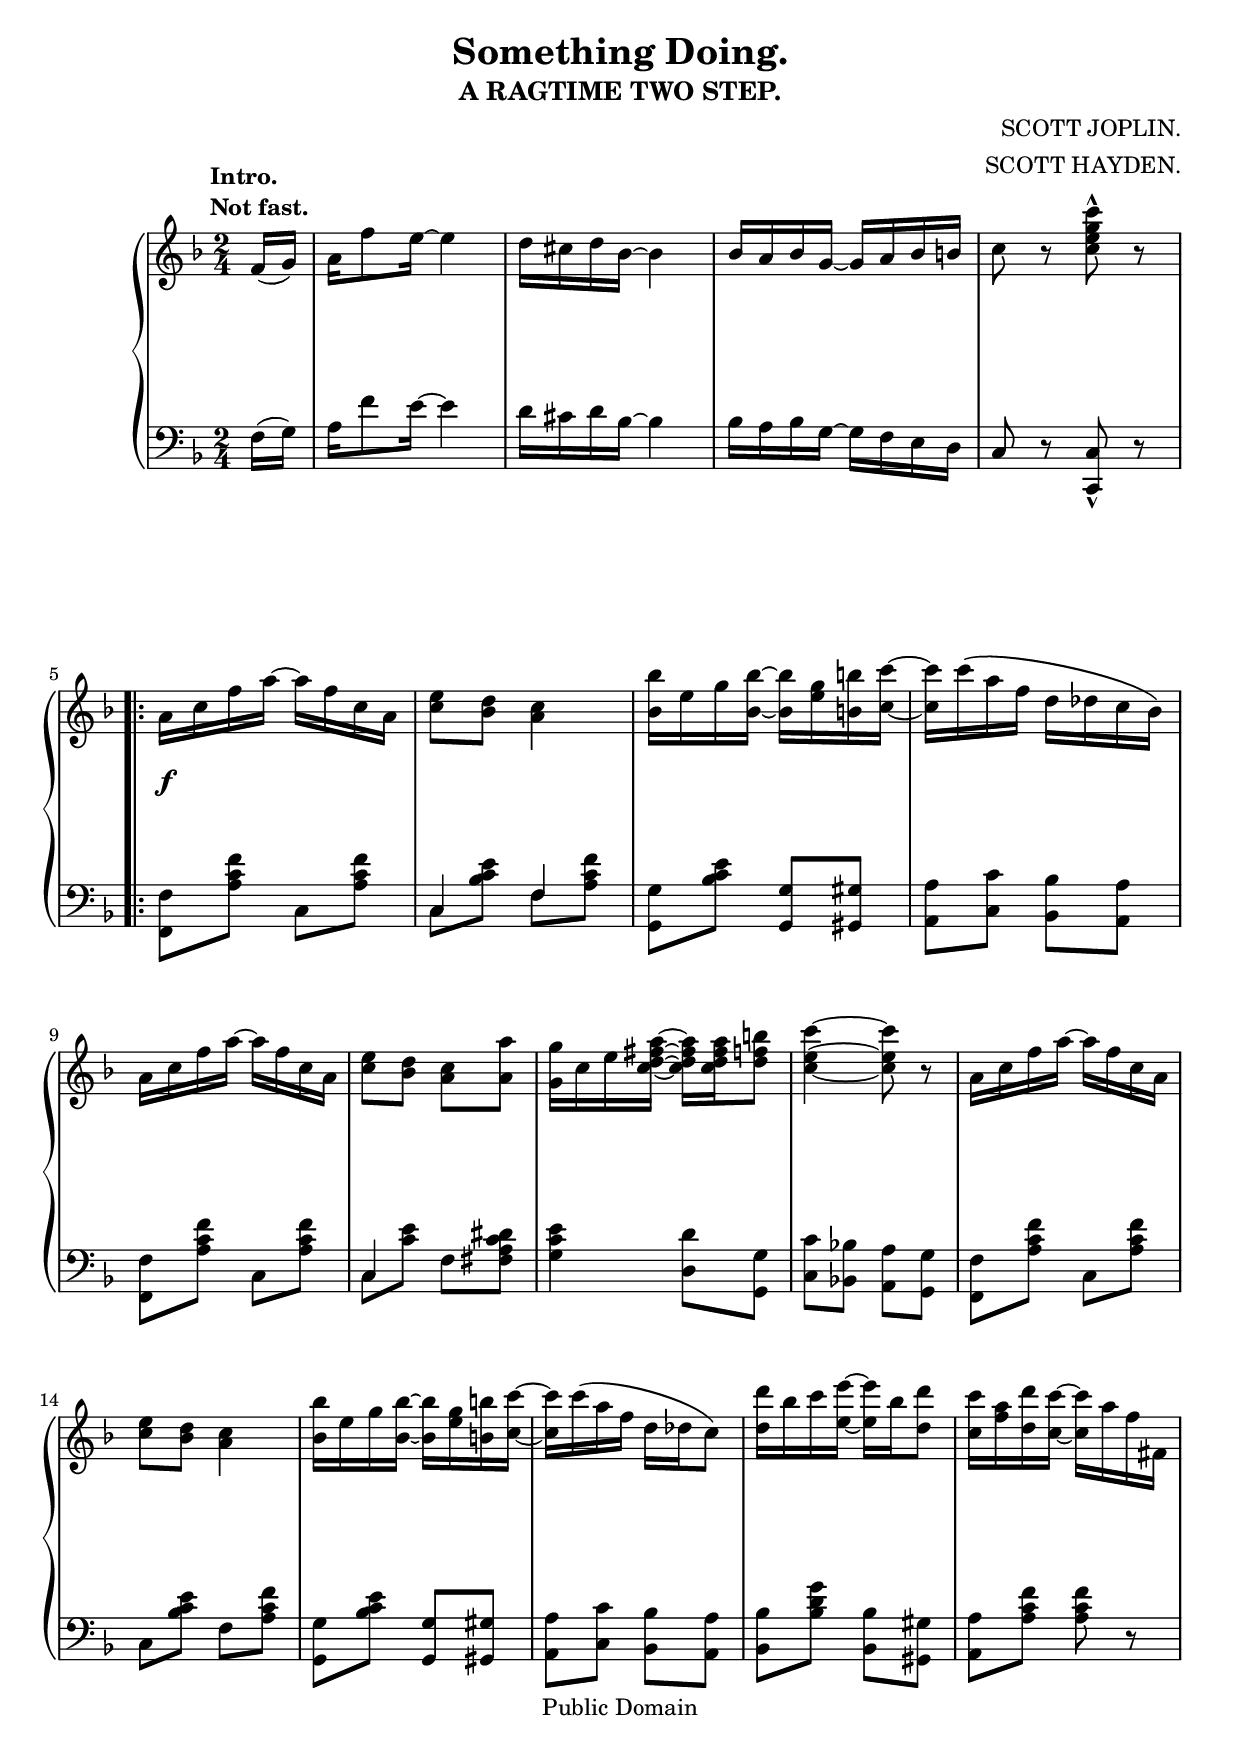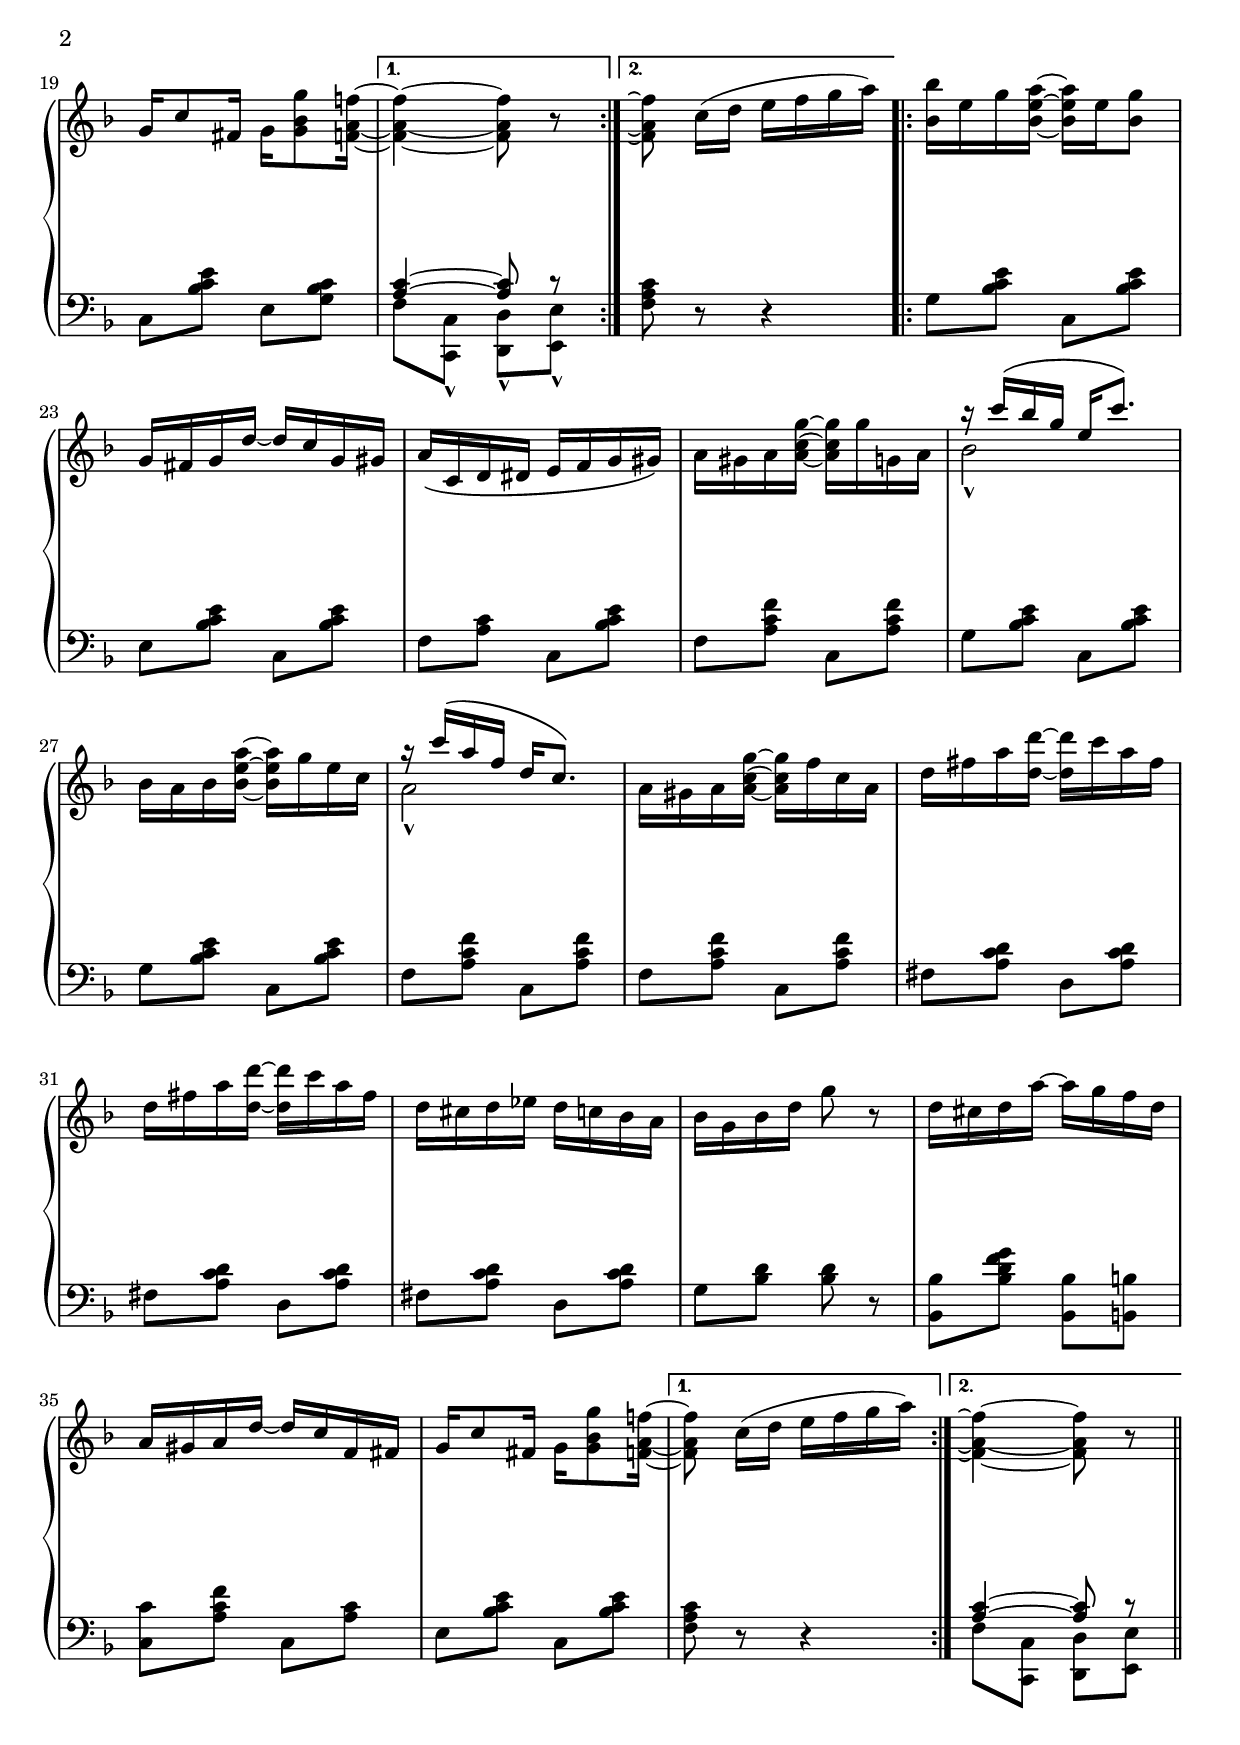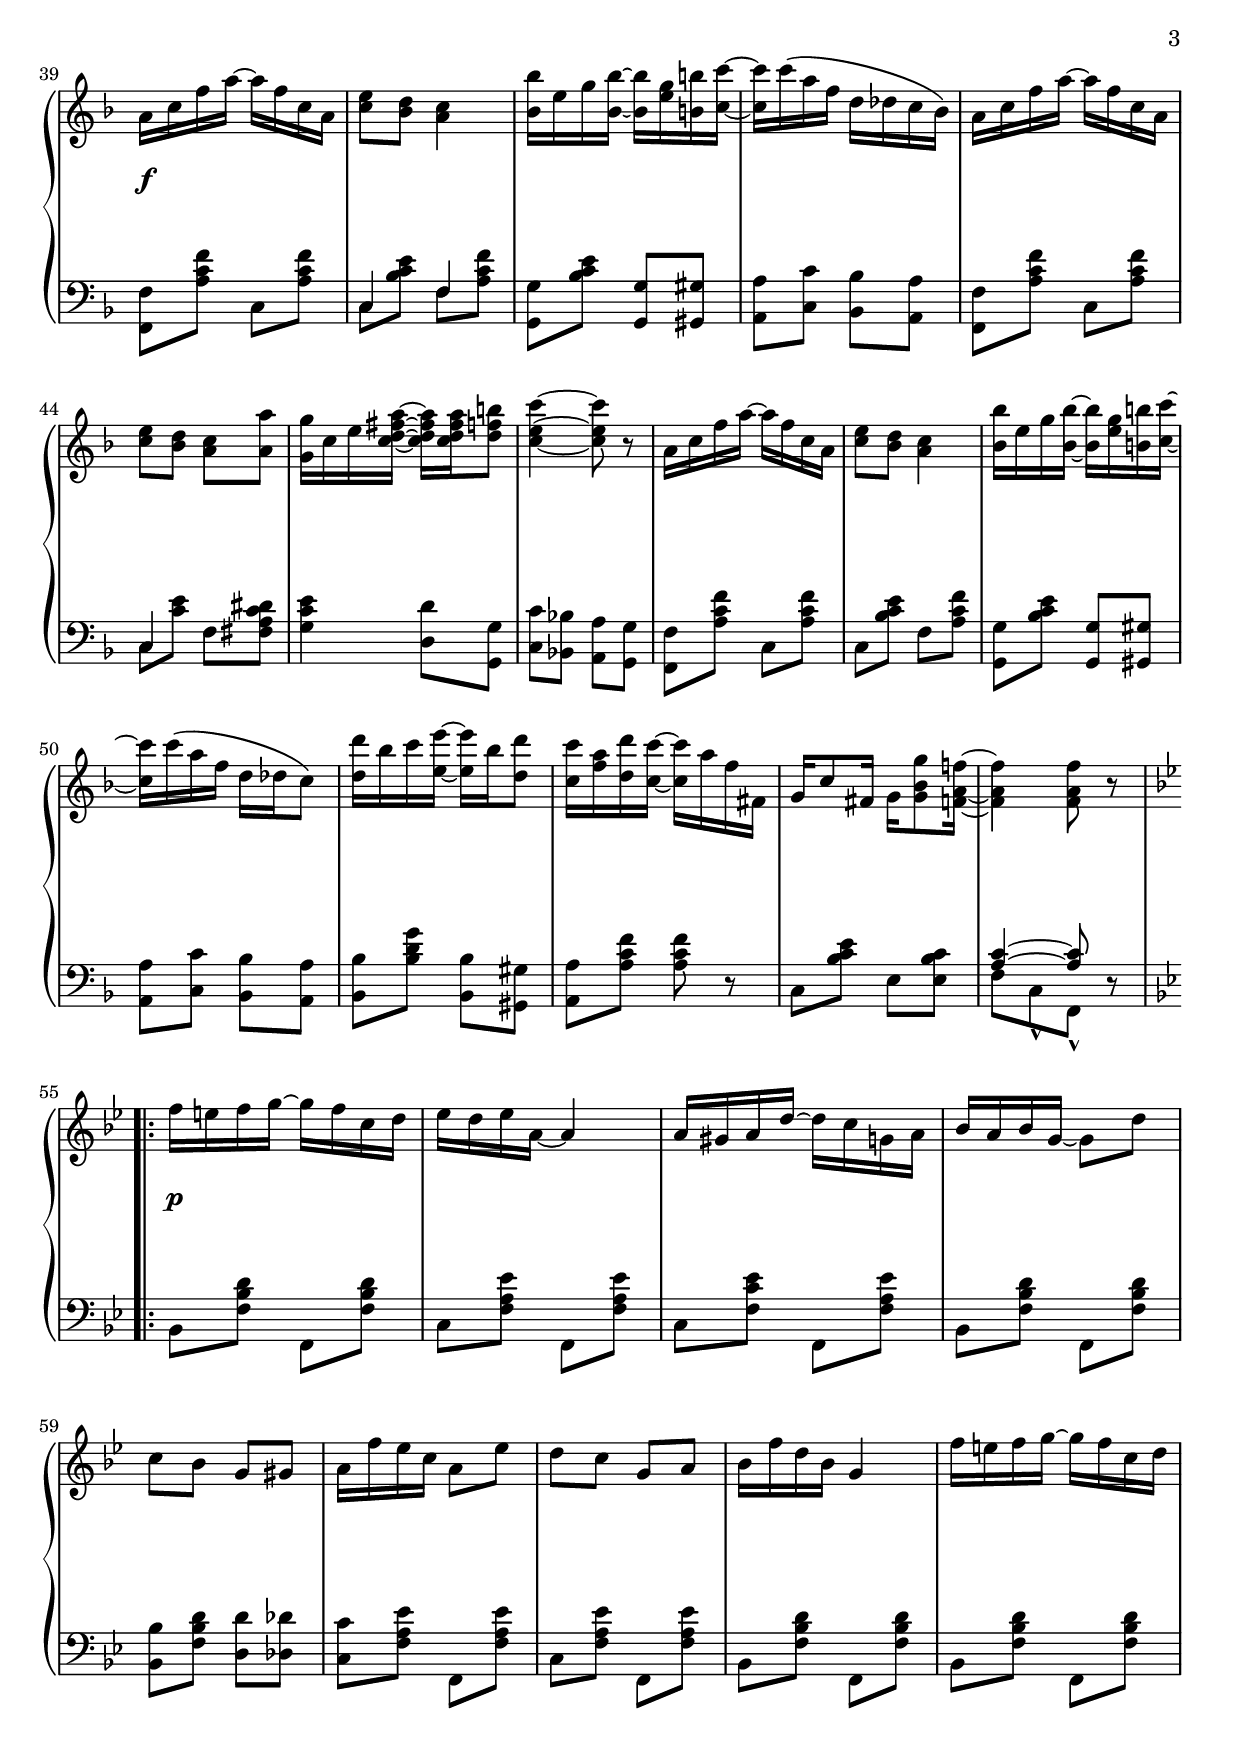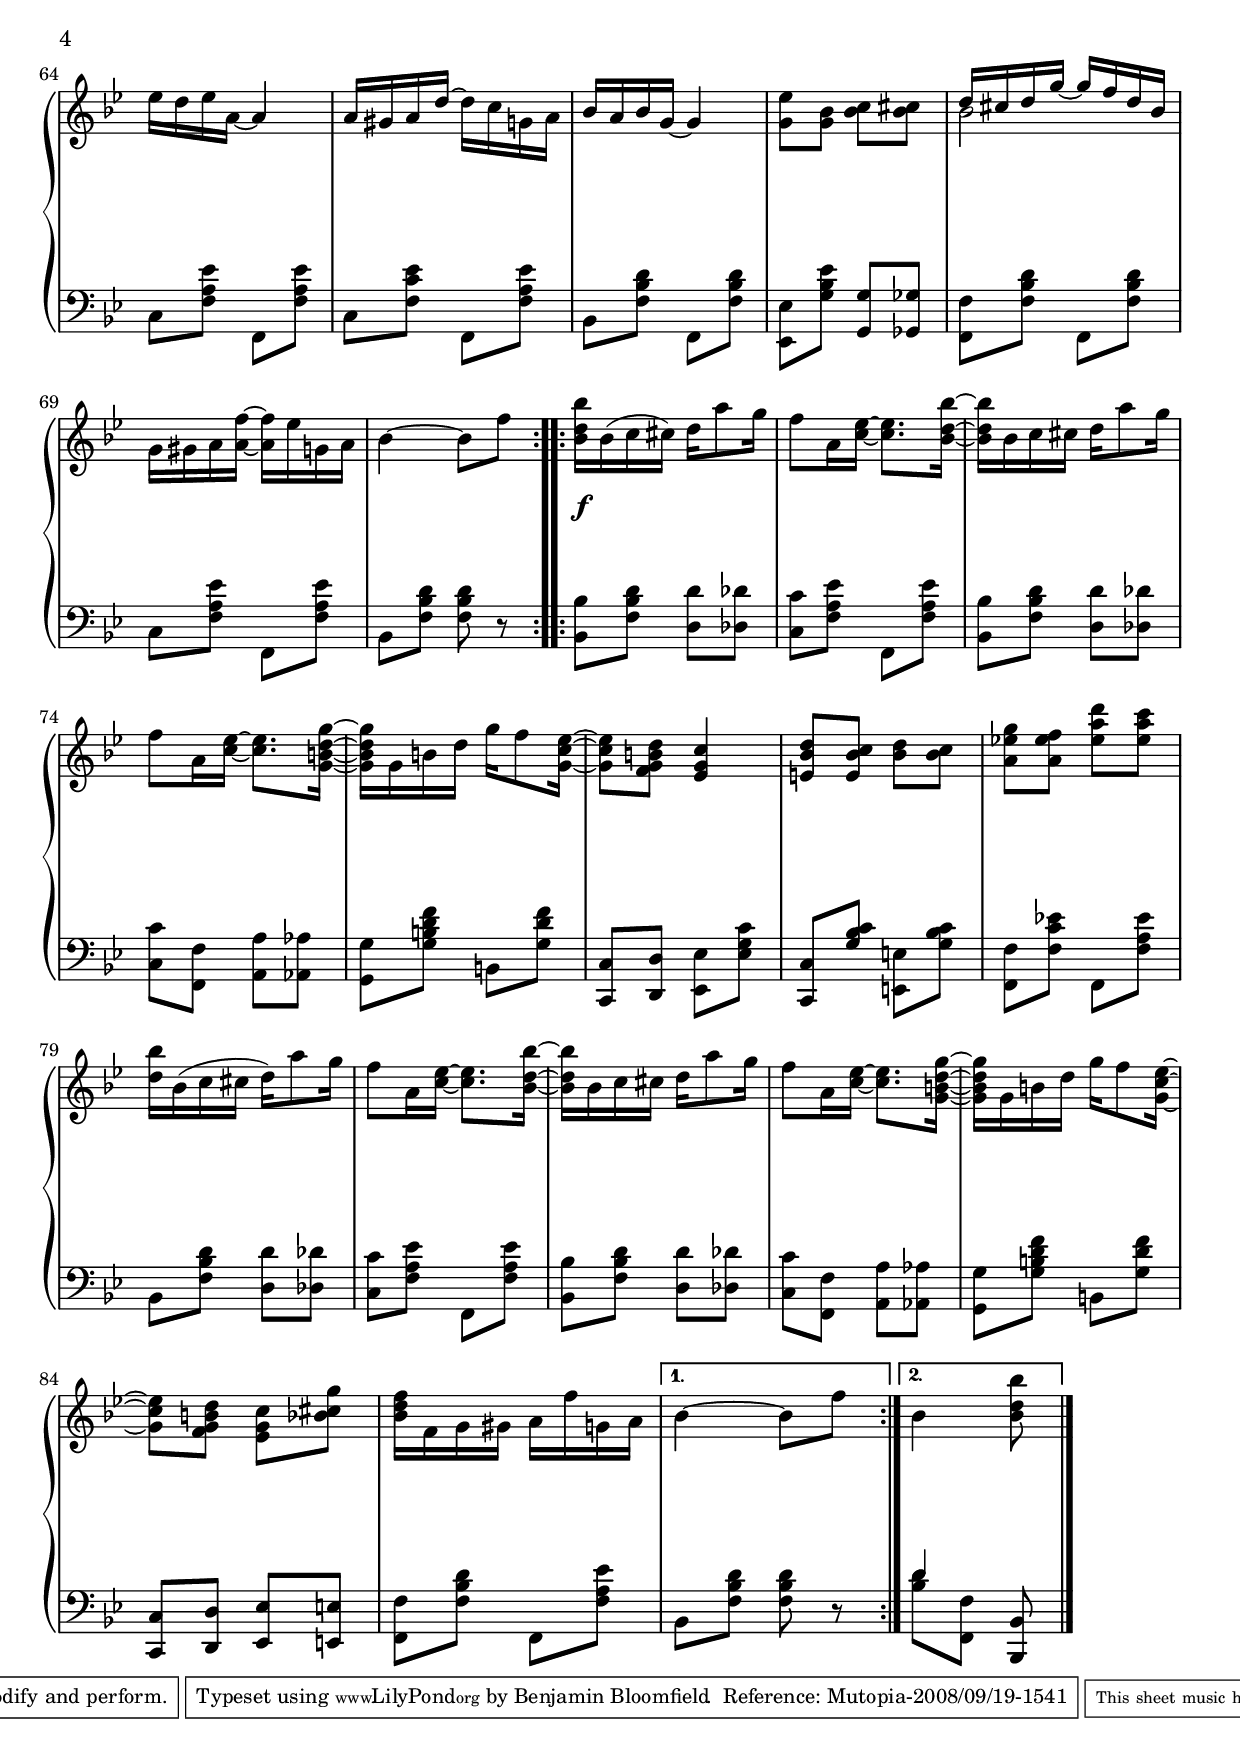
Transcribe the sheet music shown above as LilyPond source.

\version "2.10.10"
\include "english.ly"
\header {

 title="Something Doing."
 subtitle="A RAGTIME TWO STEP."
 composer=\markup { \column { \right-align { "SCOTT JOPLIN." "SCOTT HAYDEN."} } }
 
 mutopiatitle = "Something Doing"
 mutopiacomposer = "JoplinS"
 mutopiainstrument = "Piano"
 date = "1903"
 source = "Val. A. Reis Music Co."
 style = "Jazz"
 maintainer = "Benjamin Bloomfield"
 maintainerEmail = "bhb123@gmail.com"
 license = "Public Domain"
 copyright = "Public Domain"
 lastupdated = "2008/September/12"


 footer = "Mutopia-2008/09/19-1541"
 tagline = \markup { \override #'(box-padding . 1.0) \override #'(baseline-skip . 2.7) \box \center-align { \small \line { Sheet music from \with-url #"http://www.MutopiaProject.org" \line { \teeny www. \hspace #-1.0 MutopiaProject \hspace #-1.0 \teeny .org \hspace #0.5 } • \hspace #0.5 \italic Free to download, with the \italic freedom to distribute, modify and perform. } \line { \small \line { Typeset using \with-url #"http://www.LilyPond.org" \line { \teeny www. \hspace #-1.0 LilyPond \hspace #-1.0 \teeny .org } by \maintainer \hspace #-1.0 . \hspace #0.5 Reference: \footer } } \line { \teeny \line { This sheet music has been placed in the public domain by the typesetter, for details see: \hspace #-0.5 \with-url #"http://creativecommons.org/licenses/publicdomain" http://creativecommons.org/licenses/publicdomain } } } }
}

\paper {
	print-page-number = ##t
	between-system-padding= #0.1
        %between-system-space = #0.25
	ragged-last-bottom=##f
}

     upper = \relative c' {
       \clef treble
       \key f \major
       \time 2/4

\once \override TextScript #'extra-offset = #'( -4 . 1 )
	\partial 8 f16[(^\markup { \column \bold {"Intro." "Not fast." } } g]) |
	a[ f'8 e16]~ e4 |
	d16[ cs d bf]~ bf4 |
	bf16[ a bf g]~ g[ a bf b] |
	c8 r <c e g c>-^ r

\break
	\repeat volta 2 {
	a16[ c f a]~ a f c a] |
	<c e>8[ <bf d>] <c a>4 |
	<bf bf'>16[ e g <bf bf,>]~ <bf bf,>[ <g e> <b b,> <c c,>]~

%\break
	<c c,>[ c\( a f] d[ df c bf]\) |
	a[ c f a]~ a[ f c a] |
	<c e>8[ <bf d>] <a c>[ <a a'>] |
	<g g'>16[ c e <c d fs a>~] <c d fs a>[ <c d fs a> <d f b>8]

%\break
	<c e c'>4~ <c e c'>8 r |
	a16[ c f a]~ a[ f c a] |
	<c e>8[ <bf d>] <a c>4 |
	<bf bf'>16[ e g <bf bf,>]~ <bf bf,>[ <g e> <b b,> <c c,>]~

%\break
	<c c,>[ c\( a f] d[ df c8]\) |
	<d d'>16[ bf' c <e e,>]~ <e e,>[ bf <d d,>8] |
	<c c,>16[ <a f> <d d,> <c c,>]~ <c c,>[ a f fs,]

\pageBreak
% Begin Page two

	g16[ c8 fs,16] g[ <g bf g'>8 <f a f'!>16]~
	} % end repeat
	\alternative {
		{ <f a f'>4~ <f a f'>8 r }
		{ <f a f'>8\repeatTie c'16[( d] e[ f g a]) }
	}
	\repeat volta 2 {
	<bf bf,>16[ e, g <a e bf>]~ <a e bf> e <g bf,>8]

\break
	g,16[ fs g d']~ d[ c g gs] |
	a[\( c, d ds] e[ f g gs]\) |
	a[ gs a <a c g'>]~ <a c g'> g' g, a] |
	<< { \stemUp r c'[\( bf g] e[ c'8.]\) } \\ { \stemDown bf,2_^ } >> \stemNeutral

\break
	bf16[ a bf <bf e a>]~ <bf e a>[ g' e c] |
	<< { \stemUp r c'[\( a f] d[ c8.]\) } \\ { \stemDown a2_^ } >> \stemNeutral |
	a16[ gs a <a c g'>]~ <a c g'>[ f' c a] |
	d[ fs a <d d,>]~ <d d,>[ c a fs]

\break
	d[ fs a <d d,>]~ <d d,>[ c a fs] |
	d[ cs d ef] d[ c bf a] |
	bf[ g bf d] g8 r |
	d16[ cs d a']~ a[ g f d] |

\break
	a[ gs a d]~ d[ c f, fs] |
	g[ c8 fs,16] g[ <g bf g'>8 <f a f'!>16]~
	} % end repeat
	\alternative {
		{ <f a f'>8 c'16[( d] e[ f g a]) }
		{ <f a, f>4~\repeatTie <f a, f>8 r}
	}
\bar "||"

\pageBreak
% Page Three
	a,16[ c f a]~ a f c a] |
	<c e>8[ <bf d>] <c a>4 |
	<bf bf'>16[ e g <bf bf,>]~ <bf bf,>[ <g e> <b b,> <c c,>]~
	<c c,>[ c\( a f] d[ df c bf]\) |

%\break
	a[ c f a]~ a[ f c a] |
	<c e>8[ <bf d>] <a c>[ <a a'>] |
	<g g'>16[ c e <c d fs a>~] <c d fs a>[ <c d fs a> <d f b>8]
	<c e c'>4~ <c e c'>8 r |

%\break
	a16[ c f a]~ a[ f c a] |
	<c e>8[ <bf d>] <a c>4 |
	<bf bf'>16[ e g <bf bf,>]~ <bf bf,>[ <g e> <b b,> <c c,>]~
	<c c,>[ c\( a f] d[ df c8]\) |

%\break
	<d d'>16[ bf' c <e e,>]~ <e e,>[ bf <d d,>8] |
	<c c,>16[ <a f> <d d,> <c c,>]~ <c c,>[ a f fs,]
	g16[ c8 fs,16] g[ <g bf g'>8 <f a f'!>16]~
	<f a f'>4 <f a f'>8 r |

\break

	\key bf \major
	\repeat volta 2 {
	f'16[ e f g]~ g[ f c d] |
	ef[ d ef a,]~ a4 |
	a16[ gs a d]~ d[ c g a] |
	bf[ a bf g]~ g8[ d'] |

%\break
	c8[ bf] g[ gs] |
	a16[ f' ef c] a8[ ef'] |
	d[ c] g[ a] |
	bf16[ f' d bf] g4 |
	f'16[ e f g]~ g[ f c d] |

\pageBreak

	ef16[ d ef a,]~ a4 |		%64
	a16[ gs a d]~ d[ c g a] |	%65
	bf a bf g]~ g4 |		%66
	<g ef'>8[ <g bf>] <bf c>[ <bf cs>] |	%67
%\break

	<< {\stemDown bf2 } \\ { \stemUp d16[ cs d g]~ g[ f d bf] } >> |	%68
	g16[ gs a <a f'>]~ <a f'>[ ef' g, a] |	%69
	bf4~ bf8[ f'] |				%70
	} % end repeat
	
	\repeat volta 2 {
	<bf d, bf>16[ bf,( c cs]) d[ a'8 g16] |		% 71

%\break
	f8[ a,16 <c ef>]~ <c ef>8.[ <bf d bf'>16]~ |
	<bf d bf'>[ bf c cs] d[ a'8 g16] |
	f8[ a,16 <c ef>]~ <c ef>8.[ <g b d g>16]~ |
	<g b d g>[ g b! d] g[ f8 <ef c g>16]~ |

%\break
	<ef c g>8[ <d b g f>] <c g ef>4 |
	<d bf e,>8[ <c bf e,>] <d bf>[ <c bf>] |
	<a ef'! g>[ <a ef' f>] <ef' a d>[ <ef a c>] |
	<d bf'>16[ bf( c cs] d[) a'8 g16] |

%\break
	f8[ a,16 <c ef>]~ <c ef>8.[ <bf d bf'>16]~ |
	<bf d bf'>[ bf c cs] d[ a'8 g16] |
	f8[ a,16 <c ef>]~ <c ef>8.[ <g b d g>16]~ |
	<g b d g>[ g b! d] g[ f8 <ef c g>16]~ |
	<ef c g>8[ <d b g f>] <c g ef>[ <bf cs g'>] |
	<bf d f>16[ f g gs] a[ f' g, a]
	} % end repeat
	\alternative {
		{ bf4~ bf8[ f'] | }
		{ \partial 8 * 3 bf,4 <bf d bf'>8 }
	}
\bar "|."
     }
     
     lower = \relative c {
       \clef bass
       \key f \major
       \time 2/4
     
	\partial 8 f16[( g]) |
	a[ f'8 e16]~ e4 |
	d16[ cs d bf]~ bf4 |
	bf16[ a bf g]~ g[ f e d] |
	c8 r <c c,>-^ r

\break
	<f f,>8[ <a c f>] c,[ <a' c f>] |
	<< { \stemDown c,[ <bf' c e>] f[ <a c f>] } \\
	   { \stemUp c,4 f } >> |
	\stemNeutral
	<g g,>8[ <bf c e>] <g g,>[ <gs gs,>]

%\break
	<a a,>[ <c c,>] <bf bf,>[ <a a,>] |
	<f f,>[ <a c f>] c,[ <a' c f>] |
	<< { \stemDown c,[ <c' e>] } \\
		{ \stemUp c,4 } >> \stemNeutral f8[ <fs a c ds>] |
	<g c e>4 <d d'>8[ <g g,>]

%\break
	<c c,>[ <bf! bf,!>] <a a,>[ <g g,>] |
	<f f,>[ <a c f>] c,[ <a' c f>] |
	c,[ <bf' c e>] f[ <a c f>] |
	<g g,>[ <bf c e>] <g g,>[ <gs gs,>]

%\break
	<a a,>[ <c c,>] <bf bf,>[ <a a,>] |
	<bf bf,>[ <bf d g>] <bf bf,>[ <gs gs,>] |
	<a a,>[ <a c f>] <a c f> r

\pageBreak
% Begin page 2
	c,8[ <bf' c e>] e,[ <g bf c>] |

	<< { \stemUp <a c>4~ <a c>8 r } \\ { \stemDown f[ <c c,>_^] <d d,>_^[ <e e,>_^] } >> |
	<f a c>8 r r4 |

	g8[ <bf c e>] c,[ <bf' c e>] |

%\break
	e,[ <bf' c e>] c,[ <bf' c e>] |
	f[ <a c>] c,[ <bf' c e>] |
	f[ <a c f>] c,[ <a' c f>] |
	g[ <bf c e>] c,[ <bf' c e>] |

%\break
	g[ <bf c e>] c,[ <bf' c e>] |
	f[ <a c f>] c,[ <a' c f>] |
	f[ <a c f>] c,[ <a' c f>] |
	fs[ <a c d>] d,[ <a' c d>] |

%\break
	fs[ <a c d>] d,[ <a' c d>] |
	fs[ <a c d>] d,[ <a' c d>] |
	g[ <bf d>] <bf d> r |
	<bf bf,>[ <bf d f g>] <bf bf,>[ <b b,>] |

%\break
	<c c,>[ <a c f>] c,[ <a' c>] |
	e[ <bf' c e>] c,[ <bf' c e>] |

	<f a c>] r r4 |
	<< { \stemUp <a c>4~ <a c>8 r } \\ { \stemDown f[ <c c,>] <d d,>[ <e e,>] } >> |

\pageBreak
% Begin Page 3
	<f f,>8[ <a c f>] c,[ <a' c f>] |
	<< { \stemDown c,[ <bf' c e>] f[ <a c f>] } \\
	   { \stemUp c,4 f } >> |
	\stemNeutral
	<g g,>8[ <bf c e>] <g g,>[ <gs gs,>]
	<a a,>[ <c c,>] <bf bf,>[ <a a,>] |

%\break
	<f f,>[ <a c f>] c,[ <a' c f>] |
	<< { \stemDown c,[ <c' e>] } \\
	   { \stemUp c,4 } >> \stemNeutral f8[ <fs a c ds>] |
	<g c e>4 <d d'>8[ <g g,>]
	<c c,>[ <bf! bf,!>] <a a,>[ <g g,>] |

%\break
	<f f,>[ <a c f>] c,[ <a' c f>] |
	c,[ <bf' c e>] f[ <a c f>] |
	<g g,>[ <bf c e>] <g g,>[ <gs gs,>]
	<a a,>[ <c c,>] <bf bf,>[ <a a,>] |

%\break
	<bf bf,>[ <bf d g>] <bf bf,>[ <gs gs,>] |
	<a a,>[ <a c f>] <a c f> r
	c,8[ <bf' c e>] e,[ <e bf' c>] |
	<< { \stemUp <a c>4~ <a c>8 } \\ { \stemDown f[ c_^ f,_^] } >> r

%\break
	\key bf \major
	bf8[ <f' bf d>] f,[ <f' bf d>] |	%55
	c[ <f a ef'>] f,[ <f' a ef'>] |		%56
	c[ <f c' ef>] f,[ <f' a ef'>] |		%57
	bf,[ <f' bf d>] f,[ <f' bf d>] |	%58

%\break
	<bf bf,>[ <f bf d>] <d d'>[ <df df'>] |	%59
	<c c'>[ <f a ef'>] f,[ <f' a ef'>] |	%60
	c[ <f a ef'>] f,[ <f' a ef'>] |		%61
	bf,[ <f' bf d>] f,[ <f' bf d>] |	%62
	bf,[ <f' bf d>] f,[ <f' bf d>] |	%63
%end Page Three

\pageBreak

	c8[ <f a ef'>] f,[ <f' a ef'>] |
	c[ <f c' ef>] f,[ <f' a ef'>] |
	bf,[ <f' bf d>] f,[ <f' bf d>]		%66
	<ef ef,>[ <g bf ef>] <g g,>[ <gf gf,>] |	%67

%\break
	<f f,>[ <f bf d>] f,[ <f' bf d>] |
	c[ <f a ef'>] f,[ <f' a ef'>] |		%69
	bf,[ <f' bf d>] <f bf d> r |		%70
	<bf bf,>[ <f bf d>] <d d'>[ <df df'>] |	%71

%\break
	<c c'>[ <f a ef'>] f,[ <f' a ef'>] |
	<bf bf,>[ <f bf d>] <d d'>[ <df df'>] |	%73
	<c c'>[ <f f,>] <a a,>[ <af af,>] |	%74
	<g g,>[ <g b d f>] b,[ <g' d' f>] |

%\break
	<c, c,>[ <d d,>] <ef ef,>[ <ef g c>] |
	<c c,>[ <g' bf c>] <e e,>[ <g bf c>] |
	<f f,>[ <f c' ef!>] f,[ <f' a ef'>] |
	bf,[ <f' bf d>] <d d'>[ <df df'>] |

%\break
	<c c'>[ <f a ef'>] f,[ <f' a ef'>] |
	<bf bf,>[ <f bf d>] <d d'>[ <df df'>] |
	<c c'>[ <f f,>] <a a,>[ <af af,>] |
	<g g,>[ <g b d f>] b,[ <g' d' f>] |

%\break
	<c, c,>[ <d d,>] <ef ef,>[ <e e,>] |
	<f f,>[ <f bf d>] f,[ <f' a ef'>] |

	bf,[ <f' bf d>] <f bf d> r
	<< {\stemUp d'4 } \\ {\stemDown <bf d>8[ <f f,>] } >>
		<bf, bf,>8
     }
     
     dynamics = {
	s8 | s2 * 4 |
	s2\f | s2 * 2 |
	s2 * 4 |
	s2 * 4 |
	s2 * 3 |

	s2 * 4 |
	s2 * 4 |
	s2 * 4 |
	s2 * 4 |
	s2 * 4 |

	s2\f | s2 * 3 |
	s2 * 4 |
	s2 * 4 |
	s2 * 4 |
	s2\p | s2 * 3 |
	s2 * 5 |

	s2 * 4 |
	s2 * 3 | s2\f |
	s2 * 4 |
	s2 * 4 |
	s2 * 4 |
	s2 * 4
     }
     
     pedal = {
%       s2\sustainDown s2\sustainUp
     }
     
     \score {
       \new PianoStaff <<
         \new Staff = "upper" \upper
         \new Dynamics = "dynamics" \dynamics
         \new Staff = "lower" <<
           \clef bass
           \lower
         >>
         \new Dynamics = "pedal" \pedal
       >>
       \layout {
         \context {
           \type "Engraver_group"
           \name Dynamics
           \alias Voice % So that \cresc works, for example.
           \consists "Output_property_engraver"
     
           \override VerticalAxisGroup #'minimum-Y-extent = #'(-1 . 1)
           pedalSustainStrings = #'("Ped." "*Ped." "*")
           pedalUnaCordaStrings = #'("una corda" "" "tre corde")
     
           \consists "Piano_pedal_engraver"
           \consists "Script_engraver"
           \consists "Dynamic_engraver"
           \consists "Text_engraver"
     
           \override TextScript #'font-size = #2
           \override TextScript #'font-shape = #'italic
           \override DynamicText #'extra-offset = #'(0 . 2.5)
           \override Hairpin #'extra-offset = #'(0 . 2.5)
     
           \consists "Skip_event_swallow_translator"
     
           \consists "Axis_group_engraver"
         }
         \context {
           \PianoStaff
           \accepts Dynamics
           \override VerticalAlignment #'forced-distance = #7
         }
       }
     }
     \score {
       \new PianoStaff <<
         \new Staff = "upper" << \upper \dynamics >>
         \new Staff = "lower" << \lower \dynamics >>
         \new Dynamics = "pedal" \pedal
       >>
       \midi {
         \context {
           \type "Performer_group"
           \name Dynamics
           \consists "Piano_pedal_performer"
         }
         \context {
           \PianoStaff
           \accepts Dynamics
         }
       }
     }
